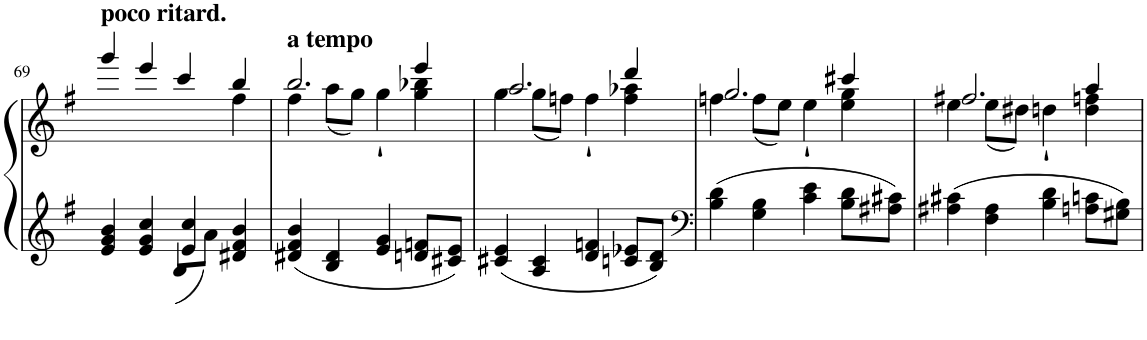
**kern	**kern
*part1	*part1
*staff2	*staff1
*I"Piano	*
*I'Pno	*
!!LO:PB:g=z
*clefG2	*clefG2
*k[f#]	*k[f#]
*M4/4	*M4/4
*met(c|)	*met(c|)
=69	=69
*^	*^
!	!	!LO:TX:a:B:t=poco ritard.	!
4e/ 4g/ 4b/	2ryy	4ggg/	2.ryy
4e/ 4g/ 4cc/	.	4eee/	.
4e/ 4cc/	8g\L	4ccc/	.
.	8a\J	.	.
4d#X/ 4f#/ 4b/	4ryy	4bb/	4ff#\
=70	=70	=70	=70
!	!	!LO:TX:a:B:t=a tempo	!
*v	*v	*	*
4d#X/ 4f#/ 4b/	2.bb/	4ff#\
4B/ 4d#/	.	(8aa\L
.	.	8gg\J)
4e/ 4g/	.	4gg'`\
8dn/ 8fn/L	4eee/	4gg\ 4bb-X\
8c#X/ 8e/J	.	.
=71	=71	=71
4c#X/ 4e/	2.aa/	4gg\
4A/ 4c#/	.	(8gg\L
.	.	8ffn\J)
4d/ 4fn/	.	4ff'`\
8cn/ 8e-X/L	4ddd/	4ff\ 4aa-X\
8B/ 8d/J	.	.
=72	=72	=72
*clefF4	*	*
4B\ 4d\	2.gg/	4ffn\
4G\ 4B\	.	(8ff\L
.	.	8ee\J)
4c\ 4e\	.	4ee'`\
8B\ 8d\L	4ccc#X/	4ee\ 4gg\
8A#X\ 8c#X\J	.	.
=73	=73	=73
4A#X\ 4c#X\	2.ff#X/	4ee\
4F#\ 4A#\	.	(8ee\L
.	.	8dd#X\J)
4B\ 4d\	.	4ddn'`\
8An\ 8cn\L	4aa/	4dd\ 4ffn\
8G#X\ 8B\J	.	.
*	*v	*v
=	=
*-	*-
